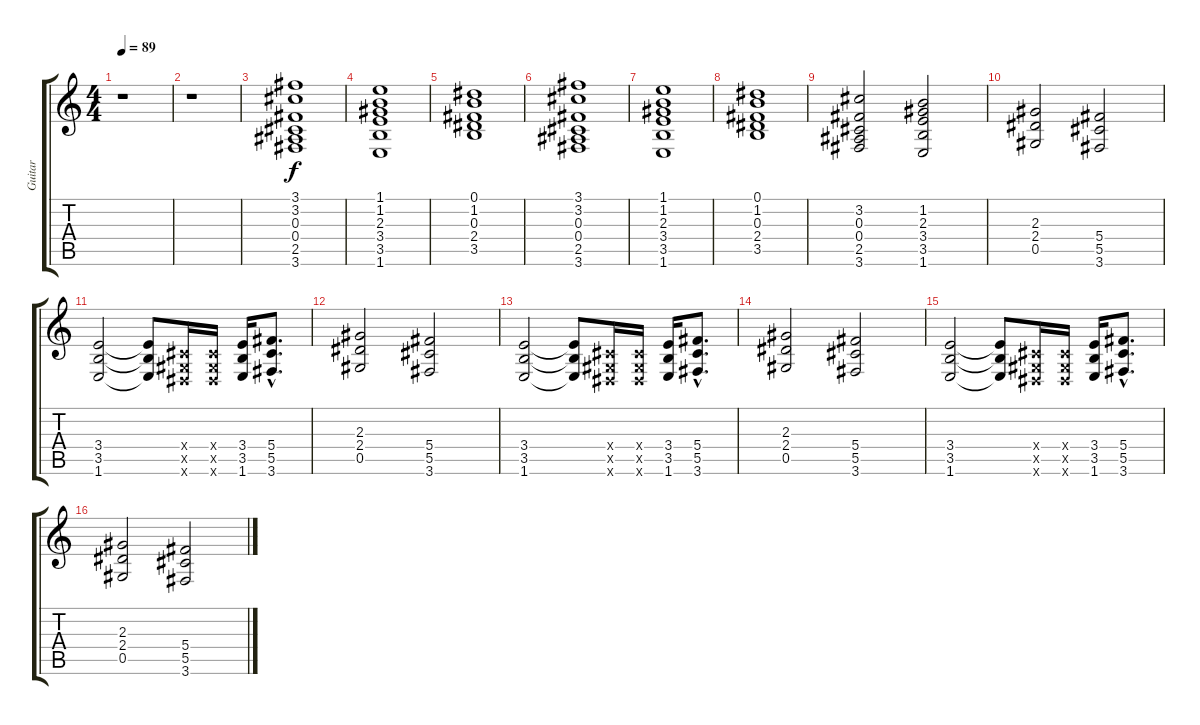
\track ("Guitar" "Guitar") {instrument overdrivenguitar}
\staff {score tabs}
\tuning (Eb4 Bb3 Gb3 Db3 Ab2 Eb2) {hide}
\ts (4 4)
\tempo 89
\clef g2
\ks c
r.1{dy f} |
r.1 |
(3.1 3.2 0.3 0.4 2.5 3.6).1{volume 12 balance 1 instrument electricguitarclean} |
(1.1 1.2 2.3 3.4 3.5 1.6).1 |
(0.1 1.2 0.3 2.4 3.5).1 |
(3.1 3.2 0.3 0.4 2.5 3.6).1 |
(1.1 1.2 2.3 3.4 3.5 1.6).1 |
(0.1 1.2 0.3 2.4 3.5).1 |
(3.2 0.3 0.4 2.5 3.6).2 (1.2 2.3 3.4 3.5 1.6).2 |
(2.3 2.4 0.5).2{volume 12 balance 1 instrument overdrivenguitar} (5.4 5.5 3.6).2 |
(3.4 3.5 1.6).2 (3.4{t} 3.5{t} 1.6{t}).8 (0.4{x} 0.5{x} 0.6{x}).16 (0.4{x} 0.5{x} 0.6{x}).16 (3.4 3.5 1.6).16 (5.4{hac} 5.5{hac} 3.6{hac}).8{d} |
(2.3 2.4 0.5).2{instrument distortionguitar} (5.4 5.5 3.6).2 |
(3.4 3.5 1.6).2 (3.4{t} 3.5{t} 1.6{t}).8 (0.4{x} 0.5{x} 0.6{x}).16 (0.4{x} 0.5{x} 0.6{x}).16 (3.4 3.5 1.6).16 (5.4{hac} 5.5{hac} 3.6{hac}).8{d} |
(2.3 2.4 0.5).2 (5.4 5.5 3.6).2 |
(3.4 3.5 1.6).2 (3.4{t} 3.5{t} 1.6{t}).8 (0.4{x} 0.5{x} 0.6{x}).16 (0.4{x} 0.5{x} 0.6{x}).16 (3.4 3.5 1.6).16 (5.4{hac} 5.5{hac} 3.6{hac}).8{d} |
(2.3 2.4 0.5).2 (5.4 5.5 3.6).2
